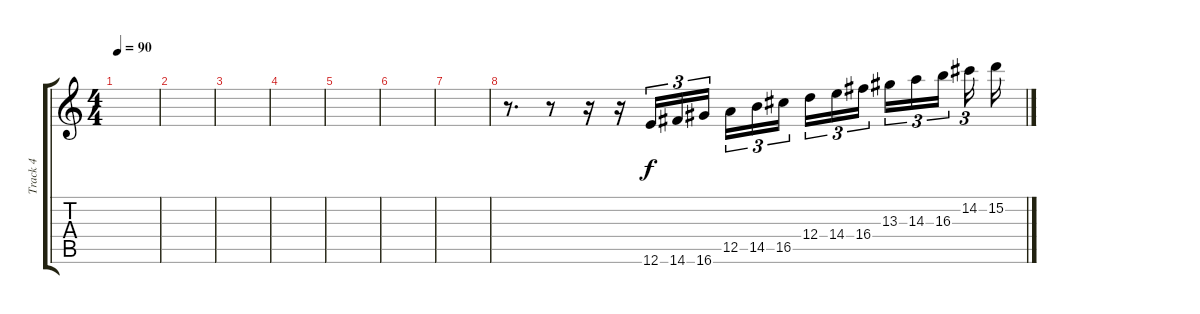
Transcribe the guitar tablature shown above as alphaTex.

\track ("Track 4" "Track 4") {instrument overdrivenguitar}
\staff {score tabs}
\tuning (E4 B3 G3 D3 A2 E2) {hide}
\ts (4 4)
\tempo 90
\clef g2
\ks c
|
|
|
|
|
|
|
r.8{d} r.8 r.16 r.16 12.6.16{tu (3 2)} 14.6.16{tu (3 2)} 16.6.16{tu (3 2) beam splitsecondary} 12.5.16{tu (3 2)} 14.5.16{tu (3 2)} 16.5.16{tu (3 2) beam splitsecondary} 12.4.16{tu (3 2)} 14.4.16{tu (3 2)} 16.4.16{tu (3 2) beam splitsecondary} 13.3.16{tu (3 2)} 14.3.16{tu (3 2)} 16.3.16{tu (3 2) beam splitsecondary} 14.2.16{tu (3 2)} 15.2.16
